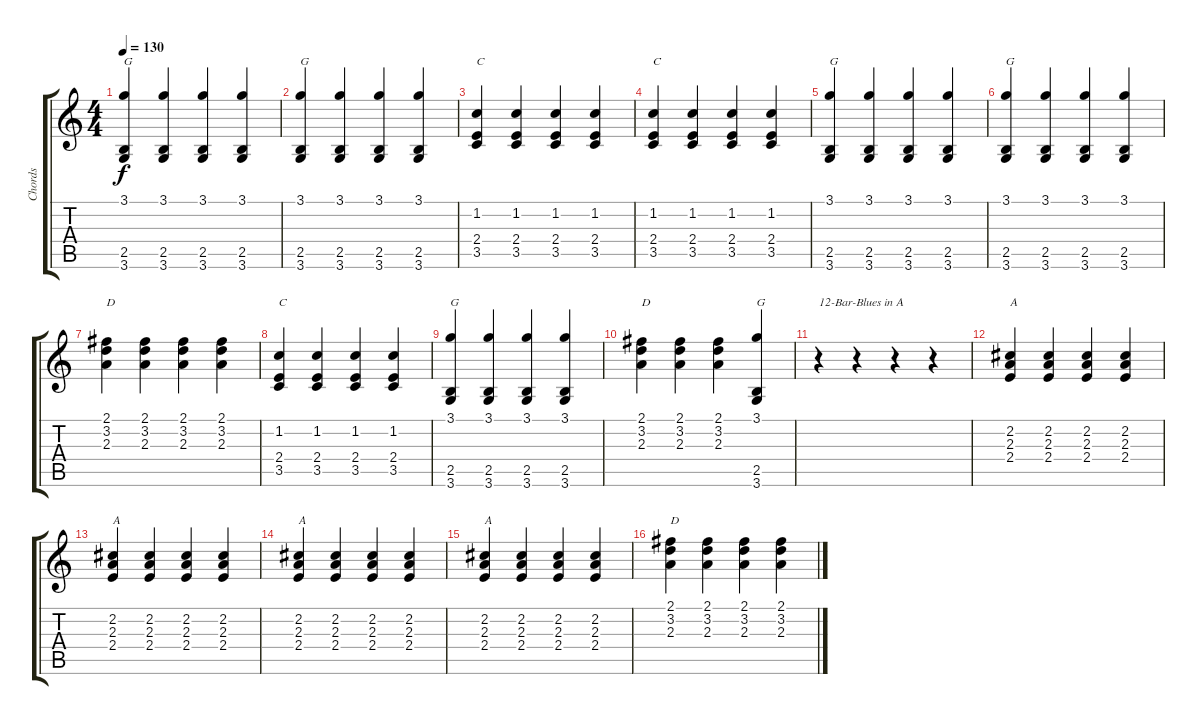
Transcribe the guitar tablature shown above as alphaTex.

\track ("Chords" "Chords") {instrument acousticguitarsteel}
\staff {score tabs}
\tuning (E4 B3 G3 D3 A2 E2) {hide}
\ts (4 4)
\tempo 130
\clef g2
\ks c
(3.1 2.5 3.6).4{txt "G" dy f} (3.1 2.5 3.6).4 (3.1 2.5 3.6).4 (3.1 2.5 3.6).4 |
(3.1 2.5 3.6).4{txt "G"} (3.1 2.5 3.6).4 (3.1 2.5 3.6).4 (3.1 2.5 3.6).4 |
(1.2 2.4 3.5).4{txt "C"} (1.2 2.4 3.5).4 (1.2 2.4 3.5).4 (1.2 2.4 3.5).4 |
(1.2 2.4 3.5).4{txt "C"} (1.2 2.4 3.5).4 (1.2 2.4 3.5).4 (1.2 2.4 3.5).4 |
(3.1 2.5 3.6).4{txt "G"} (3.1 2.5 3.6).4 (3.1 2.5 3.6).4 (3.1 2.5 3.6).4 |
(3.1 2.5 3.6).4{txt "G"} (3.1 2.5 3.6).4 (3.1 2.5 3.6).4 (3.1 2.5 3.6).4 |
(2.1 3.2 2.3).4{txt "D"} (2.1 3.2 2.3).4 (2.1 3.2 2.3).4 (2.1 3.2 2.3).4 |
(1.2 2.4 3.5).4{txt "C"} (1.2 2.4 3.5).4 (1.2 2.4 3.5).4 (1.2 2.4 3.5).4 |
(3.1 2.5 3.6).4{txt "G"} (3.1 2.5 3.6).4 (3.1 2.5 3.6).4 (3.1 2.5 3.6).4 |
(2.1 3.2 2.3).4{txt "D"} (2.1 3.2 2.3).4 (2.1 3.2 2.3).4 (3.1 2.5 3.6).4{txt "G"} |
r.4{txt "12-Bar-Blues in A"} r.4 r.4 r.4 |
(2.2 2.3 2.4).4{txt "A"} (2.2 2.3 2.4).4 (2.2 2.3 2.4).4 (2.2 2.3 2.4).4 |
(2.2 2.3 2.4).4{txt "A"} (2.2 2.3 2.4).4 (2.2 2.3 2.4).4 (2.2 2.3 2.4).4 |
(2.2 2.3 2.4).4{txt "A"} (2.2 2.3 2.4).4 (2.2 2.3 2.4).4 (2.2 2.3 2.4).4 |
(2.2 2.3 2.4).4{txt "A"} (2.2 2.3 2.4).4 (2.2 2.3 2.4).4 (2.2 2.3 2.4).4 |
(2.1 3.2 2.3).4{txt "D"} (2.1 3.2 2.3).4 (2.1 3.2 2.3).4 (2.1 3.2 2.3).4
